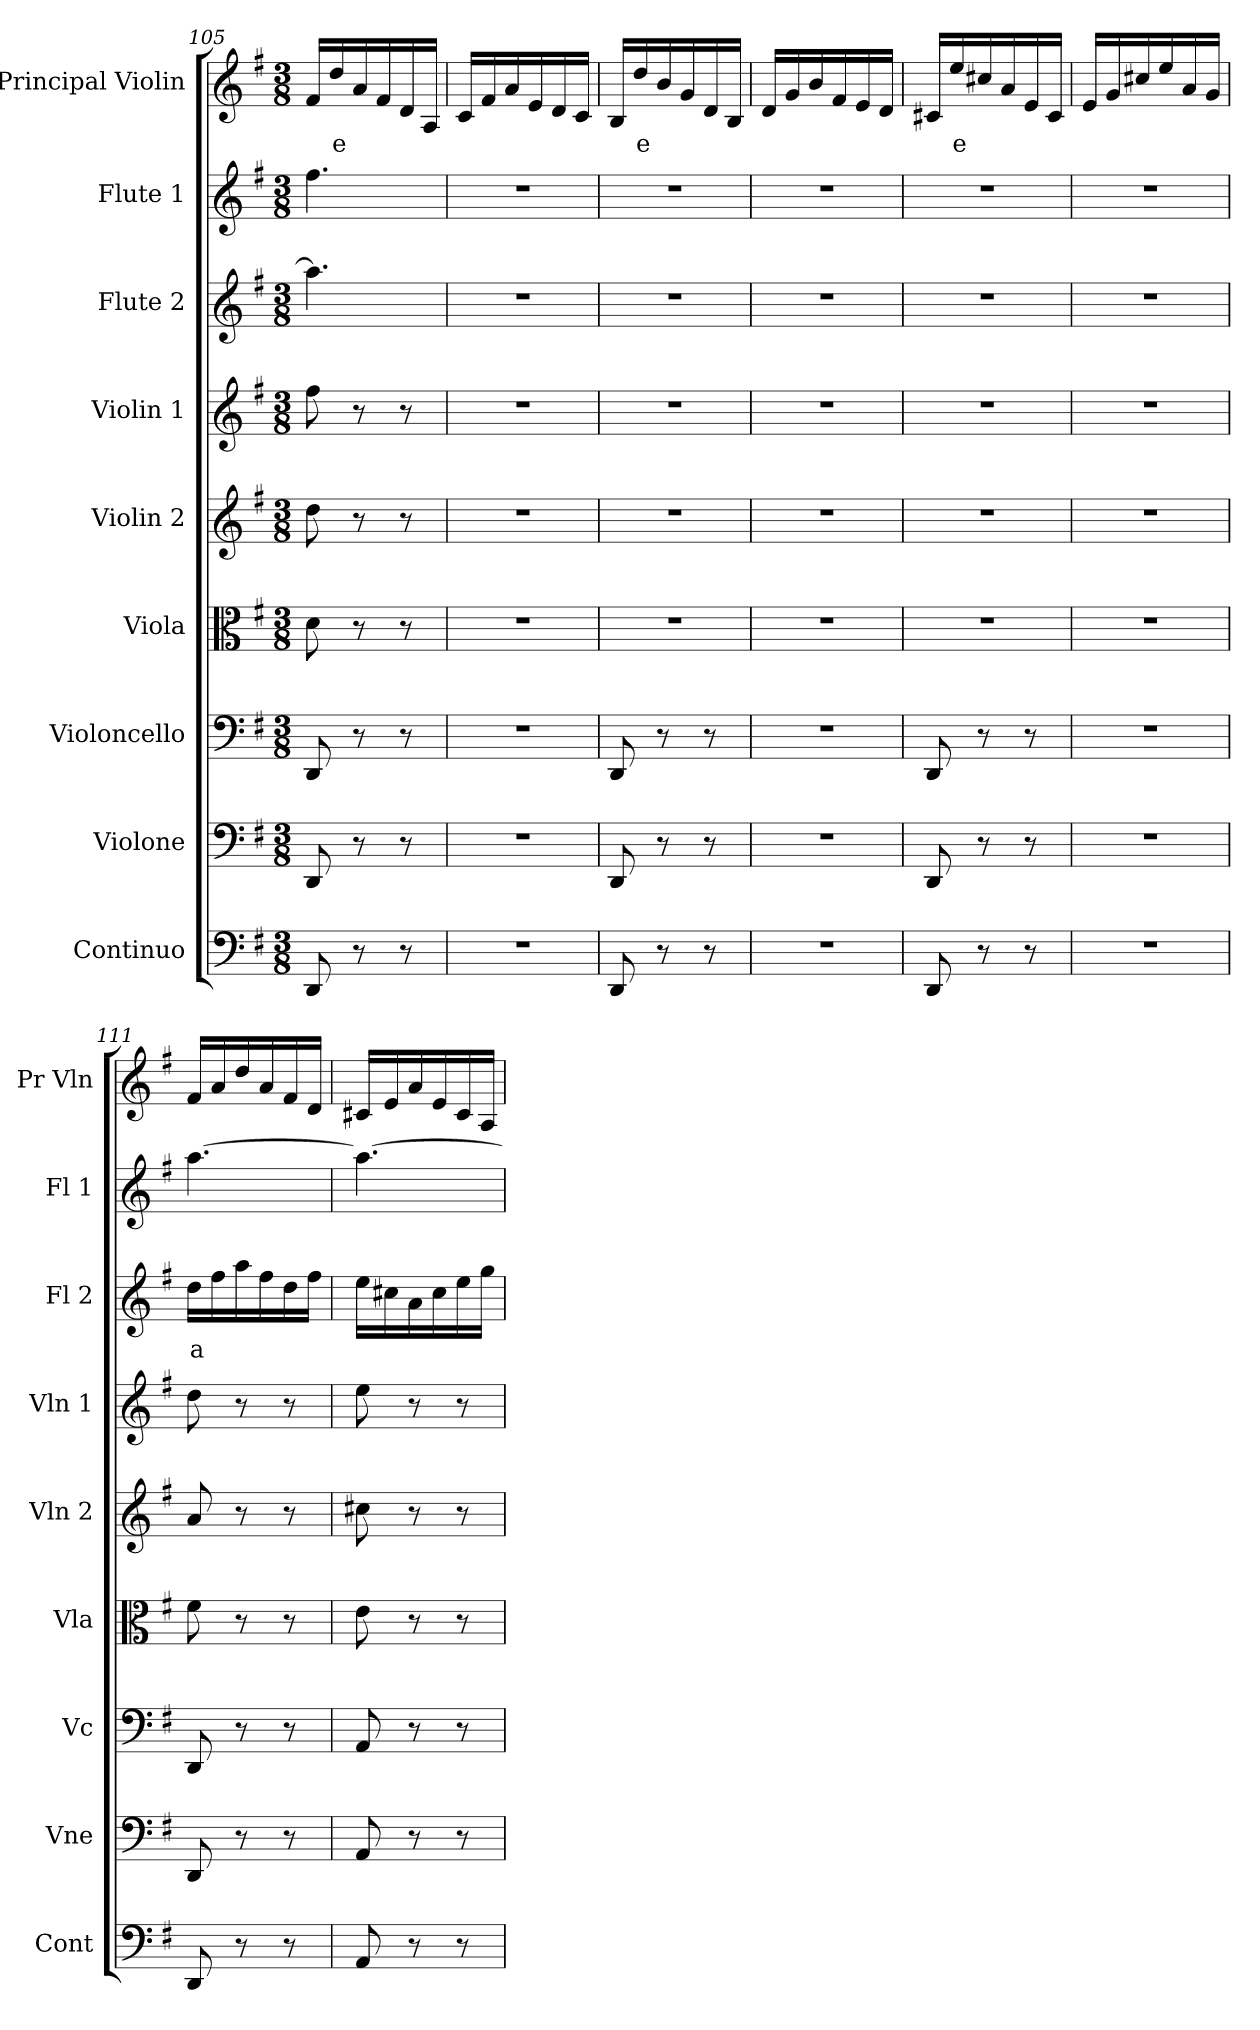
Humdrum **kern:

**kern	**kern	**kern	**kern	**kern	**kern	**kern	**text	**kern	**kern	**text
*part9	*part8	*part7	*part6	*part5	*part4	*part3	*part3	*part2	*part1	*part1
*staff9	*staff8	*staff7	*staff6	*staff5	*staff4	*staff3	*staff3	*staff2	*staff1	*staff1
*I"Continuo	*I"Violone	*I"Violoncello	*I"Viola	*I"Violin 2	*I"Violin 1	*I"Flute 2	*	*I"Flute 1	*I"Principal Violin	*
*I'Cont	*I'Vne	*I'Vc	*I'Vla	*I'Vln 2	*I'Vln 1	*I'Fl 2	*	*I'Fl 1	*I'Pr Vln	*
*clefF4	*clefF4	*clefF4	*clefC3	*clefG2	*clefG2	*clefG2	*	*clefG2	*clefG2	*
*	*ITrd7c12	*	*	*	*	*	*	*	*	*
*k[f#]	*k[f#]	*k[f#]	*k[f#]	*k[f#]	*k[f#]	*k[f#]	*	*k[f#]	*k[f#]	*
*M3/8	*M3/8	*M3/8	*M3/8	*M3/8	*M3/8	*M3/8	*	*M3/8	*M3/8	*
=105	=105	=105	=105	=105	=105	=105	=105	=105	=105	=105
8DD/	8DDD/	8DD/	8d\	8dd\	8ff#\	4.aa\]	.	4.ff#\	16f#/LL	.
!	!	!	!	!	!	!	!	!	!	!LO:LY:b:color=#FF0000
.	.	.	.	.	.	.	.	.	16dd/	e
8r	8r	8r	8r	8r	8r	.	.	.	16a/	.
.	.	.	.	.	.	.	.	.	16f#/	.
8r	8r	8r	8r	8r	8r	.	.	.	16d/	.
.	.	.	.	.	.	.	.	.	16A/JJ	.
=106	=106	=106	=106	=106	=106	=106	=106	=106	=106	=106
4.r	4.r	4.r	4.r	4.r	4.r	4.r	.	4.r	16c/LL	.
.	.	.	.	.	.	.	.	.	16f#/	.
.	.	.	.	.	.	.	.	.	16a/	.
.	.	.	.	.	.	.	.	.	16e/	.
.	.	.	.	.	.	.	.	.	16d/	.
.	.	.	.	.	.	.	.	.	16c/JJ	.
=107	=107	=107	=107	=107	=107	=107	=107	=107	=107	=107
8DD/	8DDD/	8DD/	4.r	4.r	4.r	4.r	.	4.r	16B/LL	.
!	!	!	!	!	!	!	!	!	!	!LO:LY:b:color=#FF0000
.	.	.	.	.	.	.	.	.	16dd/	e
8r	8r	8r	.	.	.	.	.	.	16b/	.
.	.	.	.	.	.	.	.	.	16g/	.
8r	8r	8r	.	.	.	.	.	.	16d/	.
.	.	.	.	.	.	.	.	.	16B/JJ	.
=108	=108	=108	=108	=108	=108	=108	=108	=108	=108	=108
4.r	4.r	4.r	4.r	4.r	4.r	4.r	.	4.r	16d/LL	.
.	.	.	.	.	.	.	.	.	16g/	.
.	.	.	.	.	.	.	.	.	16b/	.
.	.	.	.	.	.	.	.	.	16f#/	.
.	.	.	.	.	.	.	.	.	16e/	.
.	.	.	.	.	.	.	.	.	16d/JJ	.
!!LO:PB:g=z
=109	=109	=109	=109	=109	=109	=109	=109	=109	=109	=109
8DD/	8DDD/	8DD/	4.r	4.r	4.r	4.r	.	4.r	16c#X/LL	.
!	!	!	!	!	!	!	!	!	!	!LO:LY:b:color=#FF0000
.	.	.	.	.	.	.	.	.	16ee/	e
8r	8r	8r	.	.	.	.	.	.	16cc#X/	.
.	.	.	.	.	.	.	.	.	16a/	.
8r	8r	8r	.	.	.	.	.	.	16e/	.
.	.	.	.	.	.	.	.	.	16c#/JJ	.
=110	=110	=110	=110	=110	=110	=110	=110	=110	=110	=110
4.r	4.r	4.r	4.r	4.r	4.r	4.r	.	4.r	16e/LL	.
.	.	.	.	.	.	.	.	.	16g/	.
.	.	.	.	.	.	.	.	.	16cc#X/	.
.	.	.	.	.	.	.	.	.	16ee/	.
.	.	.	.	.	.	.	.	.	16a/	.
.	.	.	.	.	.	.	.	.	16g/JJ	.
=111	=111	=111	=111	=111	=111	=111	=111	=111	=111	=111
!	!	!	!	!	!	!	!LO:LY:b:color=#FF0000	!	!	!
8DD/	8DDD/	8DD/	8f#\	8a/	8dd\	16dd\LL	a	[4.aa\	16f#/LL	.
.	.	.	.	.	.	16ff#\	.	.	16a/	.
8r	8r	8r	8r	8r	8r	16aa\	.	.	16dd/	.
.	.	.	.	.	.	16ff#\	.	.	16a/	.
8r	8r	8r	8r	8r	8r	16dd\	.	.	16f#/	.
.	.	.	.	.	.	16ff#\JJ	.	.	16d/JJ	.
=112	=112	=112	=112	=112	=112	=112	=112	=112	=112	=112
8AA/	8AAA/	8AA/	8e\	8cc#X\	8ee\	16ee\LL	.	4.aa\_	16c#X/LL	.
.	.	.	.	.	.	16cc#X\	.	.	16e/	.
8r	8r	8r	8r	8r	8r	16a\	.	.	16a/	.
.	.	.	.	.	.	16cc#\	.	.	16e/	.
8r	8r	8r	8r	8r	8r	16ee\	.	.	16c#/	.
.	.	.	.	.	.	16gg\JJ	.	.	16A/JJ	.
=	=	=	=	=	=	=	=	=	=	=
*-	*-	*-	*-	*-	*-	*-	*-	*-	*-	*-
